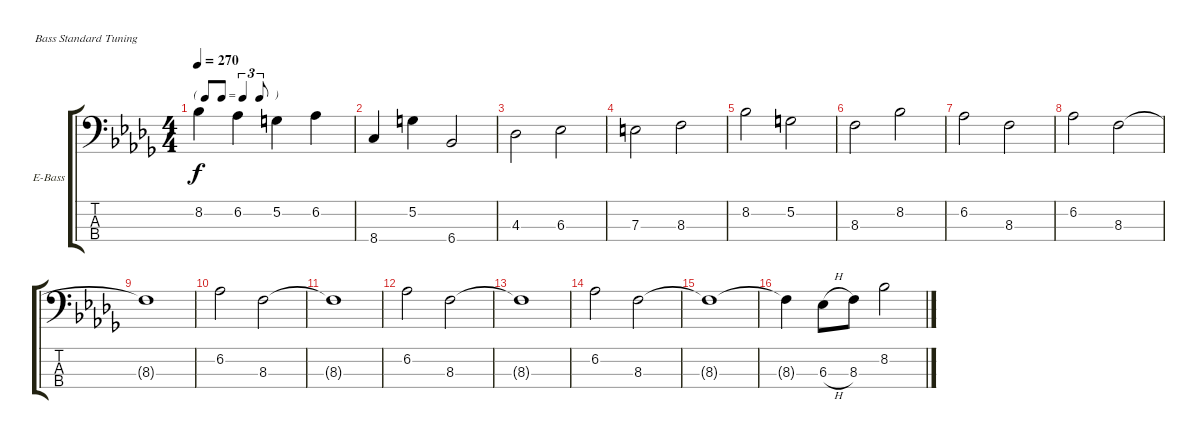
\defaultSystemsLayout 4
\bracketExtendMode groupsimilarinstruments
\firstSystemTrackNameOrientation horizontal
\otherSystemsTrackNameOrientation horizontal
\track ("Electric Bass" "E-Bass") {multiBarRest instrument electricbassfinger}
\staff {score tabs}
\tuning (G2 D2 A1 E1)
\ts (4 4)
\tf triplet8th
\tempo 270
\clef f4
\ks bbminor
8.2.4{dy f} 6.2.4 5.2.4 6.2.4 |
8.4.4 5.2.4 6.4.2 |
4.3.2 6.3.2 |
7.3.2 8.3.2 |
8.2.2 5.2.2 |
8.3.2 8.2.2 |
6.2.2 8.3.2 |
6.2.2 8.3.2 |
8.3{t}.1 |
6.2.2 8.3.2 |
8.3{t}.1 |
6.2.2 8.3.2 |
8.3{t}.1 |
6.2.2 8.3.2 |
8.3{t}.1 |
8.3{t}.4 6.3{h}.8 8.3.8 8.2.2
